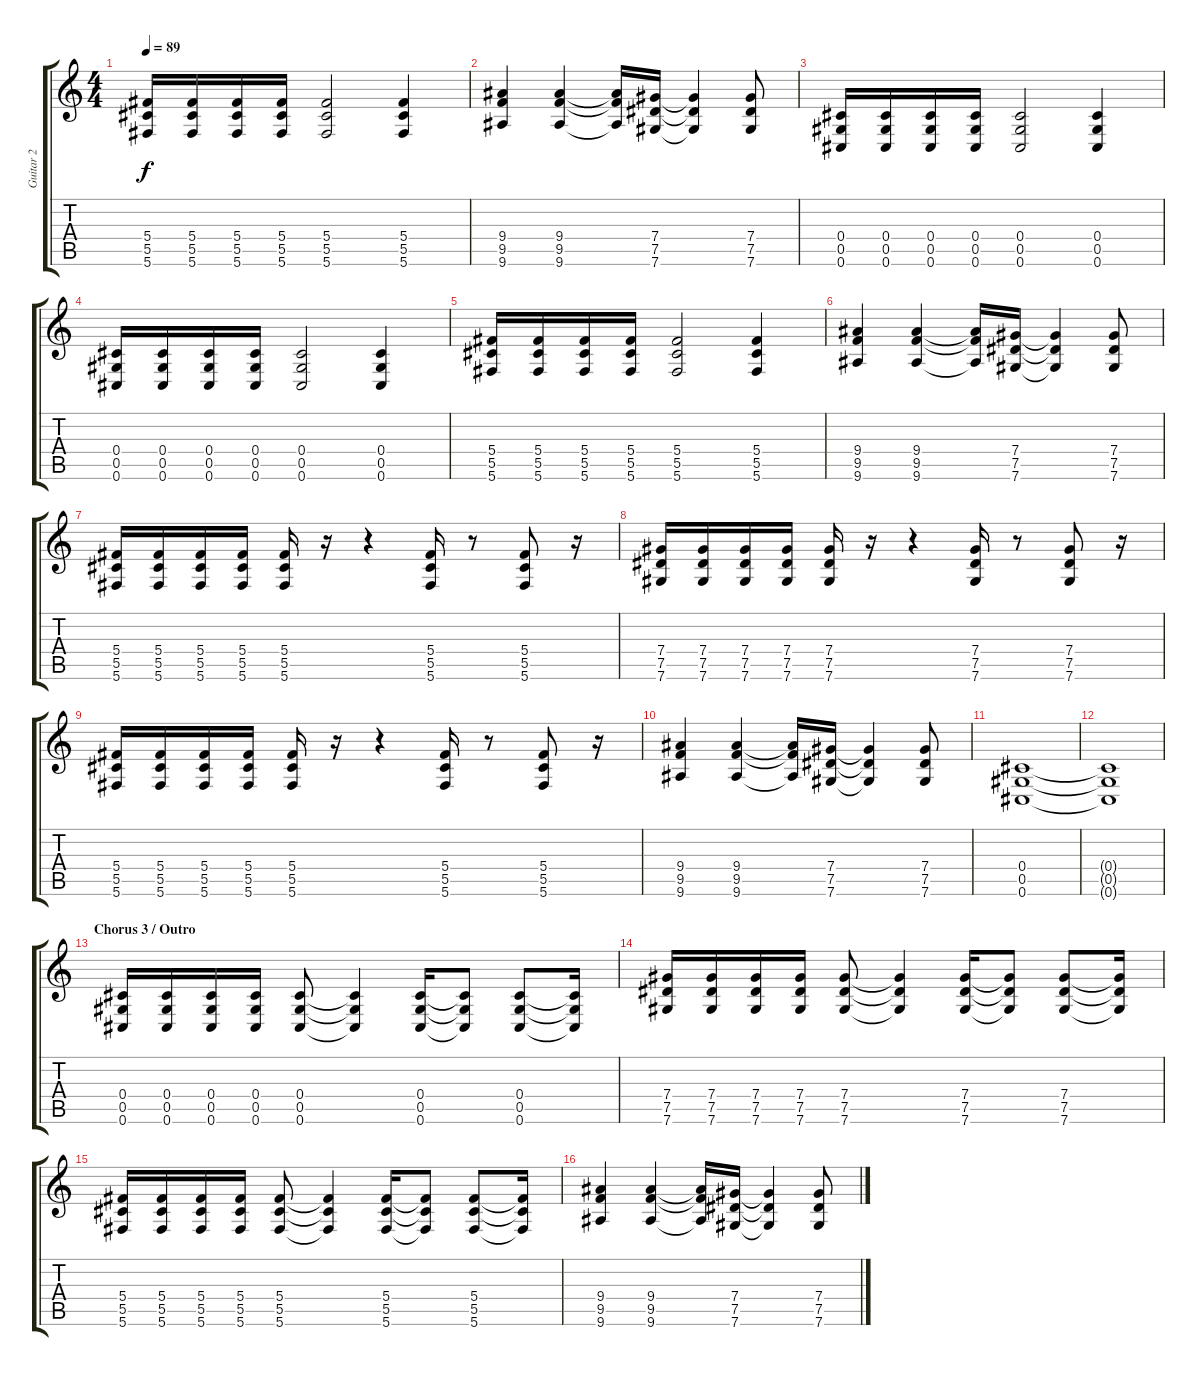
\track ("Guitar 2" "Guitar 2") {instrument distortionguitar}
\staff {score tabs}
\tuning (Eb4 Bb3 Gb3 Db3 Ab2 Db2) {hide}
\ts (4 4)
\tempo 89
\clef g2
\ks c
(5.4 5.5 5.6).16{dy f} (5.4 5.5 5.6).16 (5.4 5.5 5.6).16 (5.4 5.5 5.6).16 (5.4 5.5 5.6).2 (5.4 5.5 5.6).4 |
(9.4 9.5 9.6).4 (9.4 9.5 9.6).4 (9.4{t} 9.5{t} 9.6{t}).16 (7.4 7.5 7.6).16 (7.4{t} 7.5{t} 7.6{t}).4 (7.4 7.5 7.6).8 |
(0.4 0.5 0.6).16 (0.4 0.5 0.6).16 (0.4 0.5 0.6).16 (0.4 0.5 0.6).16 (0.4 0.5 0.6).2 (0.4 0.5 0.6).4 |
(0.4 0.5 0.6).16 (0.4 0.5 0.6).16 (0.4 0.5 0.6).16 (0.4 0.5 0.6).16 (0.4 0.5 0.6).2 (0.4 0.5 0.6).4 |
(5.4 5.5 5.6).16 (5.4 5.5 5.6).16 (5.4 5.5 5.6).16 (5.4 5.5 5.6).16 (5.4 5.5 5.6).2 (5.4 5.5 5.6).4 |
(9.4 9.5 9.6).4 (9.4 9.5 9.6).4 (9.4{t} 9.5{t} 9.6{t}).16 (7.4 7.5 7.6).16 (7.4{t} 7.5{t} 7.6{t}).4 (7.4 7.5 7.6).8 |
(5.4 5.5 5.6).16{volume 13} (5.4 5.5 5.6).16 (5.4 5.5 5.6).16 (5.4 5.5 5.6).16 (5.4 5.5 5.6).16 r.16 r.4 (5.4 5.5 5.6).16 r.8 (5.4 5.5 5.6).8 r.16 |
(7.4 7.5 7.6).16 (7.4 7.5 7.6).16 (7.4 7.5 7.6).16 (7.4 7.5 7.6).16 (7.4 7.5 7.6).16 r.16 r.4 (7.4 7.5 7.6).16 r.8 (7.4 7.5 7.6).8 r.16 |
(5.4 5.5 5.6).16 (5.4 5.5 5.6).16 (5.4 5.5 5.6).16 (5.4 5.5 5.6).16 (5.4 5.5 5.6).16 r.16 r.4 (5.4 5.5 5.6).16 r.8 (5.4 5.5 5.6).8 r.16 |
(9.4 9.5 9.6).4 (9.4 9.5 9.6).4 (9.4{t} 9.5{t} 9.6{t}).16 (7.4 7.5 7.6).16 (7.4{t} 7.5{t} 7.6{t}).4 (7.4 7.5 7.6).8 |
(0.4 0.5 0.6).1 |
(0.4{t} 0.5{t} 0.6{t}).1 |
\section ("" "Chorus 3 / Outro")
(0.4 0.5 0.6).16 (0.4 0.5 0.6).16 (0.4 0.5 0.6).16 (0.4 0.5 0.6).16 (0.4 0.5 0.6).8 (0.4{t} 0.5{t} 0.6{t}).4 (0.4 0.5 0.6).16 (0.4{t} 0.5{t} 0.6{t}).8 (0.4 0.5 0.6).8 (0.4{t} 0.5{t} 0.6{t}).16 |
(7.4 7.5 7.6).16 (7.4 7.5 7.6).16 (7.4 7.5 7.6).16 (7.4 7.5 7.6).16 (7.4 7.5 7.6).8 (7.4{t} 7.5{t} 7.6{t}).4 (7.4 7.5 7.6).16 (7.4{t} 7.5{t} 7.6{t}).8 (7.4 7.5 7.6).8 (7.4{t} 7.5{t} 7.6{t}).16 |
(5.4 5.5 5.6).16 (5.4 5.5 5.6).16 (5.4 5.5 5.6).16 (5.4 5.5 5.6).16 (5.4 5.5 5.6).8 (5.4{t} 5.5{t} 5.6{t}).4 (5.4 5.5 5.6).16 (5.4{t} 5.5{t} 5.6{t}).8 (5.4 5.5 5.6).8 (5.4{t} 5.5{t} 5.6{t}).16 |
(9.4 9.5 9.6).4 (9.4 9.5 9.6).4 (9.4{t} 9.5{t} 9.6{t}).16 (7.4 7.5 7.6).16 (7.4{t} 7.5{t} 7.6{t}).4 (7.4 7.5 7.6).8
